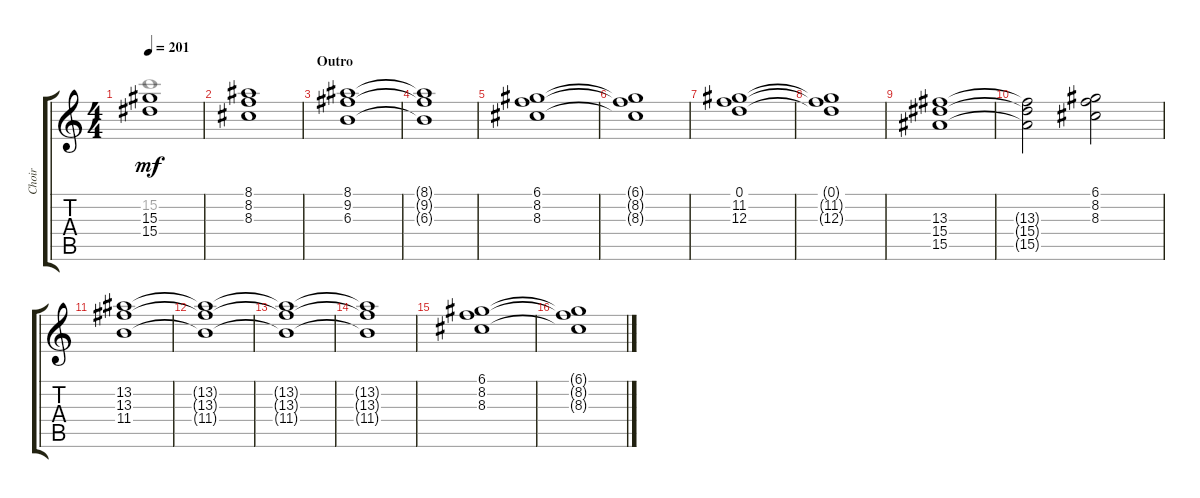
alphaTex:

\track ("Choir" "Choir") {instrument electricguitarclean}
\staff {score tabs}
\tuning (D4 A3 F3 C3 G2 C2) {hide}
\voice
\ts (4 4)
\tempo 201
\clef g2
\ks aminor
(15.3{t} 15.4{t}).1{dy mf} |
(8.1 8.2 8.3).1 |
\section ("" "Outro")
(8.1 9.2 6.3).1 |
(8.1{t} 9.2{t} 6.3{t}).1 |
(6.1 8.2 8.3).1 |
(6.1{t} 8.2{t} 8.3{t}).1 |
(0.1 11.2 12.3).1 |
(0.1{t} 11.2{t} 12.3{t}).1 |
(13.3 15.4 15.5).1 |
(13.3{t} 15.4{t} 15.5{t}).2 (6.1 8.2 8.3).2 |
(13.2 13.3 11.4).1 |
(13.2{t} 13.3{t} 11.4{t}).1 |
(13.2{t} 13.3{t} 11.4{t}).1 |
(13.2{t} 13.3{t} 11.4{t}).1 |
(6.1 8.2 8.3).1 |
(6.1{t} 8.2{t} 8.3{t}).1
\voice
\clef g2
\ottava regular
\simile none
\ks aminor
15.2.1{dy mf} |
|
|
|
|
|
|
|
|
|
|
|
|
|
|
